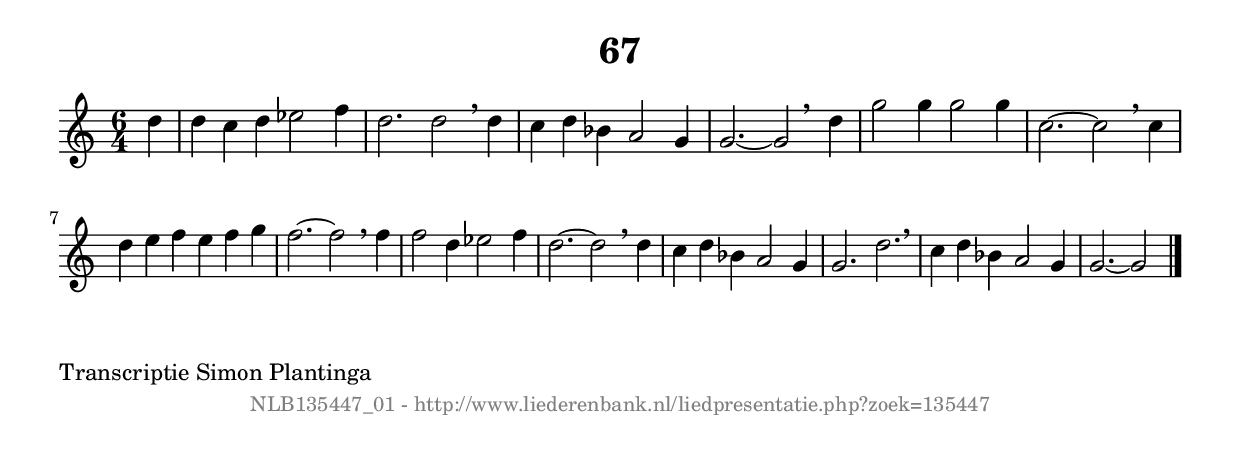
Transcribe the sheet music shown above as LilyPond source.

%
% produced by wce2krn 1.64 (7 June 2014)
%
\version"2.16"
#(append! paper-alist '(("long" . (cons (* 210 mm) (* 2000 mm)))))
#(set-default-paper-size "long")
sb = {\breathe}
mBreak = {\breathe }
bBreak = {\breathe }
x = {\once\override NoteHead #'style = #'cross }
gl=\glissando
itime={\override Staff.TimeSignature #'stencil = ##f }
ficta = {\once\set suggestAccidentals = ##t}
fine = {\once\override Score.RehearsalMark #'self-alignment-X = #1 \mark \markup {\italic{Fine}}}
dc = {\once\override Score.RehearsalMark #'self-alignment-X = #1 \mark \markup {\italic{D.C.}}}
dcf = {\once\override Score.RehearsalMark #'self-alignment-X = #1 \mark \markup {\italic{D.C. al Fine}}}
dcc = {\once\override Score.RehearsalMark #'self-alignment-X = #1 \mark \markup {\italic{D.C. al Coda}}}
ds = {\once\override Score.RehearsalMark #'self-alignment-X = #1 \mark \markup {\italic{D.S.}}}
dsf = {\once\override Score.RehearsalMark #'self-alignment-X = #1 \mark \markup {\italic{D.S. al Fine}}}
dsc = {\once\override Score.RehearsalMark #'self-alignment-X = #1 \mark \markup {\italic{D.S. al Coda}}}
pv = {\set Score.repeatCommands = #'((volta "1"))}
sv = {\set Score.repeatCommands = #'((volta "2"))}
tv = {\set Score.repeatCommands = #'((volta "3"))}
qv = {\set Score.repeatCommands = #'((volta "4"))}
xv = {\set Score.repeatCommands = #'((volta #f))}
\header{ tagline = ""
title = "67"
}
\score {{
\key g \mixolydian
\relative g'
{
\set melismaBusyProperties = #'()
\partial 32*8
\time 6/4
\tempo 4=120
\override Score.MetronomeMark #'transparent = ##t
\override Score.RehearsalMark #'break-visibility = #(vector #t #t #f)
d'4 | d4 c4 d4 ees2 f4 | d2. d2 \sb d4 | c4 d4 bes4 a2 g4 | g2.~ g2 \bar ":|:" \bBreak
d'4 | g2 g4 g2 g4 | c,2.~ c2 \sb c4 | d4 e4 f4 e4 f4 g4 | f2.~ f2 \mBreak
f4 | f2 d4 ees2 f4 | d2.~ d2 \sb d4 | c4 d4 bes4 a2 g4 | g2. d'2. \sb | c4 d4 bes4 a2 g4 | g2.~ g2 \bar "|."
 }}
 \midi { }
 \layout {
            indent = 0.0\cm
}
}
\markup { \wordwrap-string #" 
Transcriptie Simon Plantinga
"}
\markup { \vspace #0 } \markup { \with-color #grey \fill-line { \center-column { \smaller "NLB135447_01 - http://www.liederenbank.nl/liedpresentatie.php?zoek=135447" } } }
